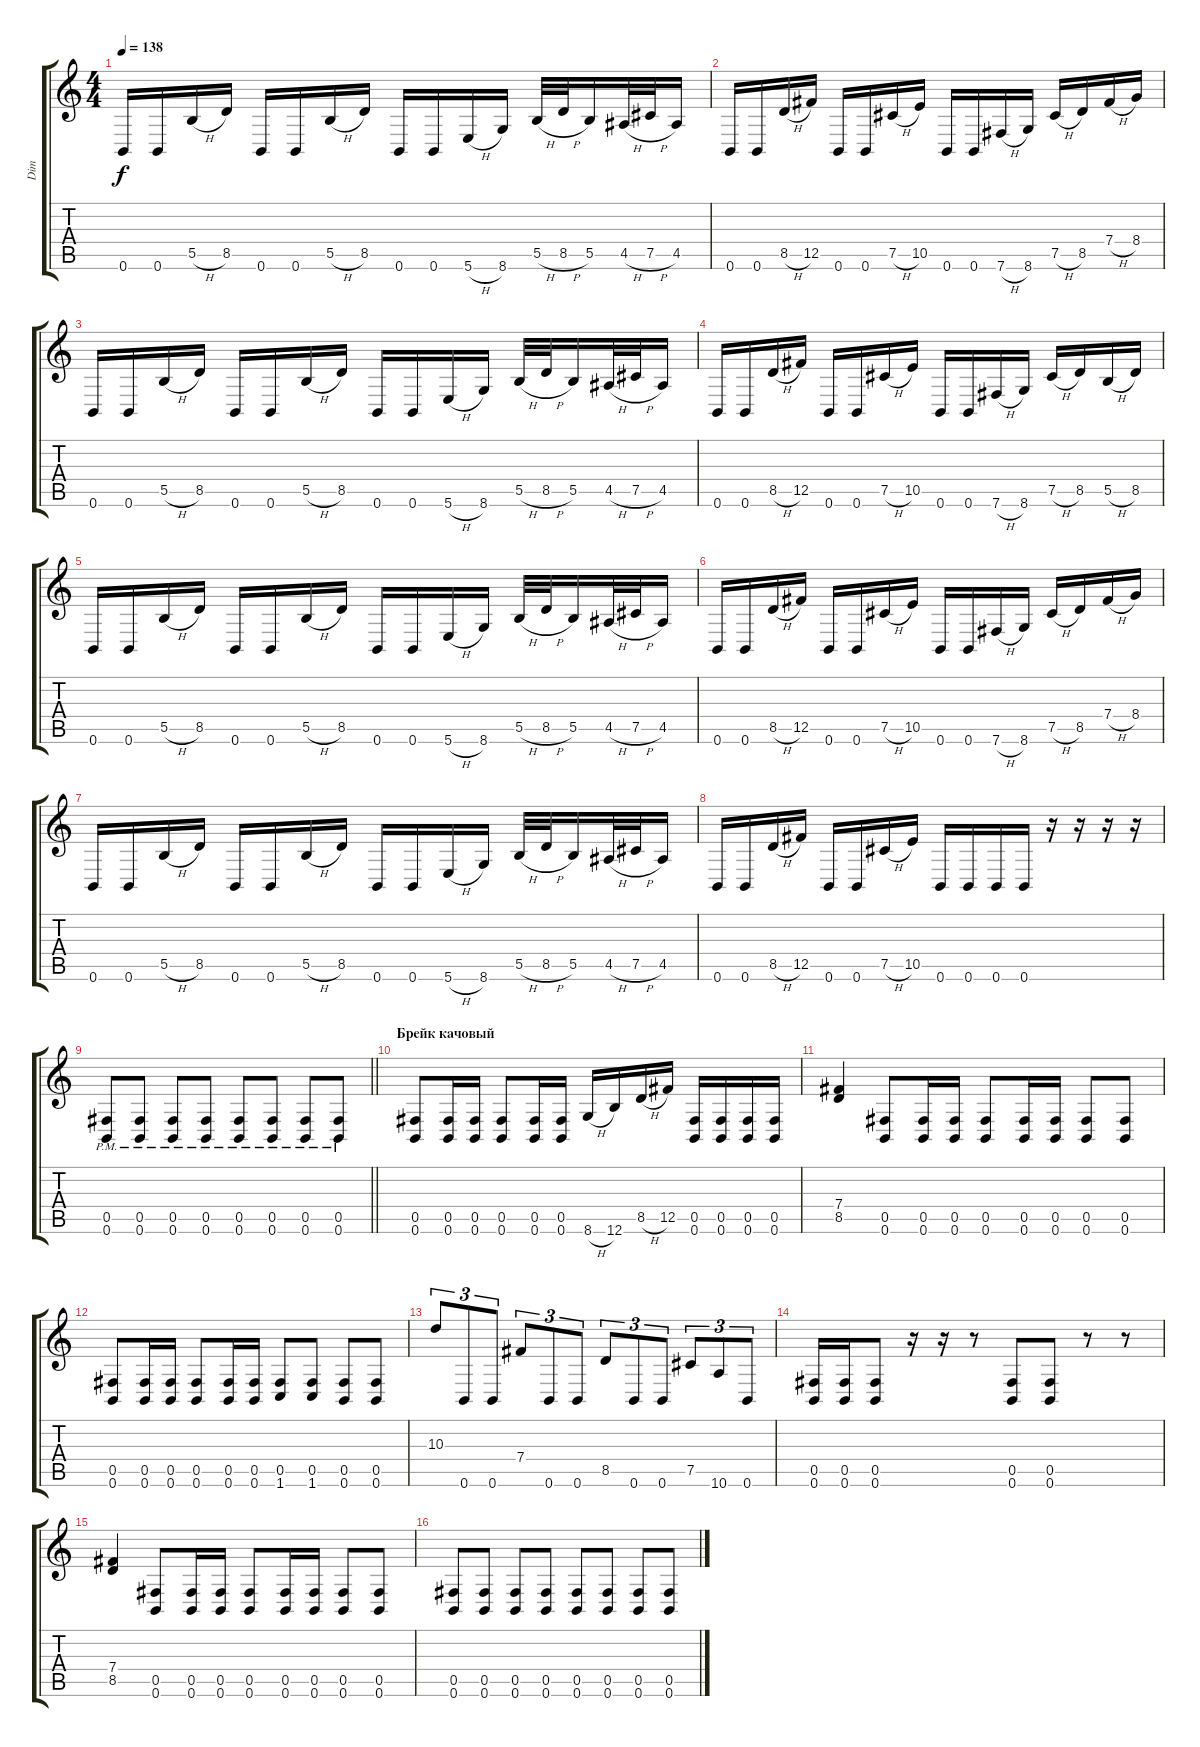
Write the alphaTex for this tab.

\track ("Dim" "Dim") {instrument distortionguitar}
\staff {score tabs}
\tuning (Db4 Ab3 E3 B2 Gb2 B1) {hide}
\ts (4 4)
\tempo 138
\clef g2
\ks c
0.6.16{dy f} 0.6.16 5.5{h}.16 8.5.16 0.6.16 0.6.16 5.5{h}.16 8.5.16 0.6.16 0.6.16 5.6{h}.16 8.6.16 5.5{h}.32 8.5{h}.32 5.5.16 4.5{h}.32 7.5{h}.32 4.5.16 |
0.6.16 0.6.16 8.5{h}.16 12.5.16 0.6.16 0.6.16 7.5{h}.16 10.5.16 0.6.16 0.6.16 7.6{h}.16 8.6.16 7.5{h}.16 8.5.16 7.4{h}.16 8.4.16 |
0.6.16 0.6.16 5.5{h}.16 8.5.16 0.6.16 0.6.16 5.5{h}.16 8.5.16 0.6.16 0.6.16 5.6{h}.16 8.6.16 5.5{h}.32 8.5{h}.32 5.5.16 4.5{h}.32 7.5{h}.32 4.5.16 |
0.6.16 0.6.16 8.5{h}.16 12.5.16 0.6.16 0.6.16 7.5{h}.16 10.5.16 0.6.16 0.6.16 7.6{h}.16 8.6.16 7.5{h}.16 8.5.16 5.5{h}.16 8.5.16 |
0.6.16 0.6.16 5.5{h}.16 8.5.16 0.6.16 0.6.16 5.5{h}.16 8.5.16 0.6.16 0.6.16 5.6{h}.16 8.6.16 5.5{h}.32 8.5{h}.32 5.5.16 4.5{h}.32 7.5{h}.32 4.5.16 |
0.6.16 0.6.16 8.5{h}.16 12.5.16 0.6.16 0.6.16 7.5{h}.16 10.5.16 0.6.16 0.6.16 7.6{h}.16 8.6.16 7.5{h}.16 8.5.16 7.4{h}.16 8.4.16 |
0.6.16 0.6.16 5.5{h}.16 8.5.16 0.6.16 0.6.16 5.5{h}.16 8.5.16 0.6.16 0.6.16 5.6{h}.16 8.6.16 5.5{h}.32 8.5{h}.32 5.5.16 4.5{h}.32 7.5{h}.32 4.5.16 |
0.6.16 0.6.16 8.5{h}.16 12.5.16 0.6.16 0.6.16 7.5{h}.16 10.5.16 0.6.16 0.6.16 0.6.16 0.6.16 r.16 r.16 r.16 r.16 |
\barLineRight lightlight
(0.5 0.6{pm}).8 (0.5 0.6{pm}).8 (0.5 0.6{pm}).8 (0.5 0.6{pm}).8 (0.5 0.6{pm}).8 (0.5 0.6{pm}).8 (0.5 0.6{pm}).8 (0.5 0.6{pm}).8 |
\section ("" "Брейк качовый")
(0.5 0.6).8 (0.5 0.6).16 (0.5 0.6).16 (0.5 0.6).8 (0.5 0.6).16 (0.5 0.6).16 8.6{h}.16 12.6.16 8.5{h}.16 12.5.16 (0.5 0.6).16 (0.5 0.6).16 (0.5 0.6).16 (0.5 0.6).16 |
(7.4 8.5).4 (0.5 0.6).8 (0.5 0.6).16 (0.5 0.6).16 (0.5 0.6).8 (0.5 0.6).16 (0.5 0.6).16 (0.5 0.6).8 (0.5 0.6).8 |
(0.5 0.6).8 (0.5 0.6).16 (0.5 0.6).16 (0.5 0.6).8 (0.5 0.6).16 (0.5 0.6).16 (0.5 1.6).8 (0.5 1.6).8 (0.5 0.6).8 (0.5 0.6).8 |
10.3.8{tu (3 2)} 0.6.8{tu (3 2)} 0.6.8{tu (3 2)} 7.4.8{tu (3 2)} 0.6.8{tu (3 2)} 0.6.8{tu (3 2)} 8.5.8{tu (3 2)} 0.6.8{tu (3 2)} 0.6.8{tu (3 2)} 7.5.8{tu (3 2)} 10.6.8{tu (3 2)} 0.6.8{tu (3 2)} |
(0.5 0.6).16 (0.5 0.6).16 (0.5 0.6).8 r.16 r.16 r.8 (0.5 0.6).8 (0.5 0.6).8 r.8 r.8 |
(7.4 8.5).4 (0.5 0.6).8 (0.5 0.6).16 (0.5 0.6).16 (0.5 0.6).8 (0.5 0.6).16 (0.5 0.6).16 (0.5 0.6).8 (0.5 0.6).8 |
(0.5 0.6).8 (0.5 0.6).8 (0.5 0.6).8 (0.5 0.6).8 (0.5 0.6).8 (0.5 0.6).8 (0.5 0.6).8 (0.5 0.6).8
